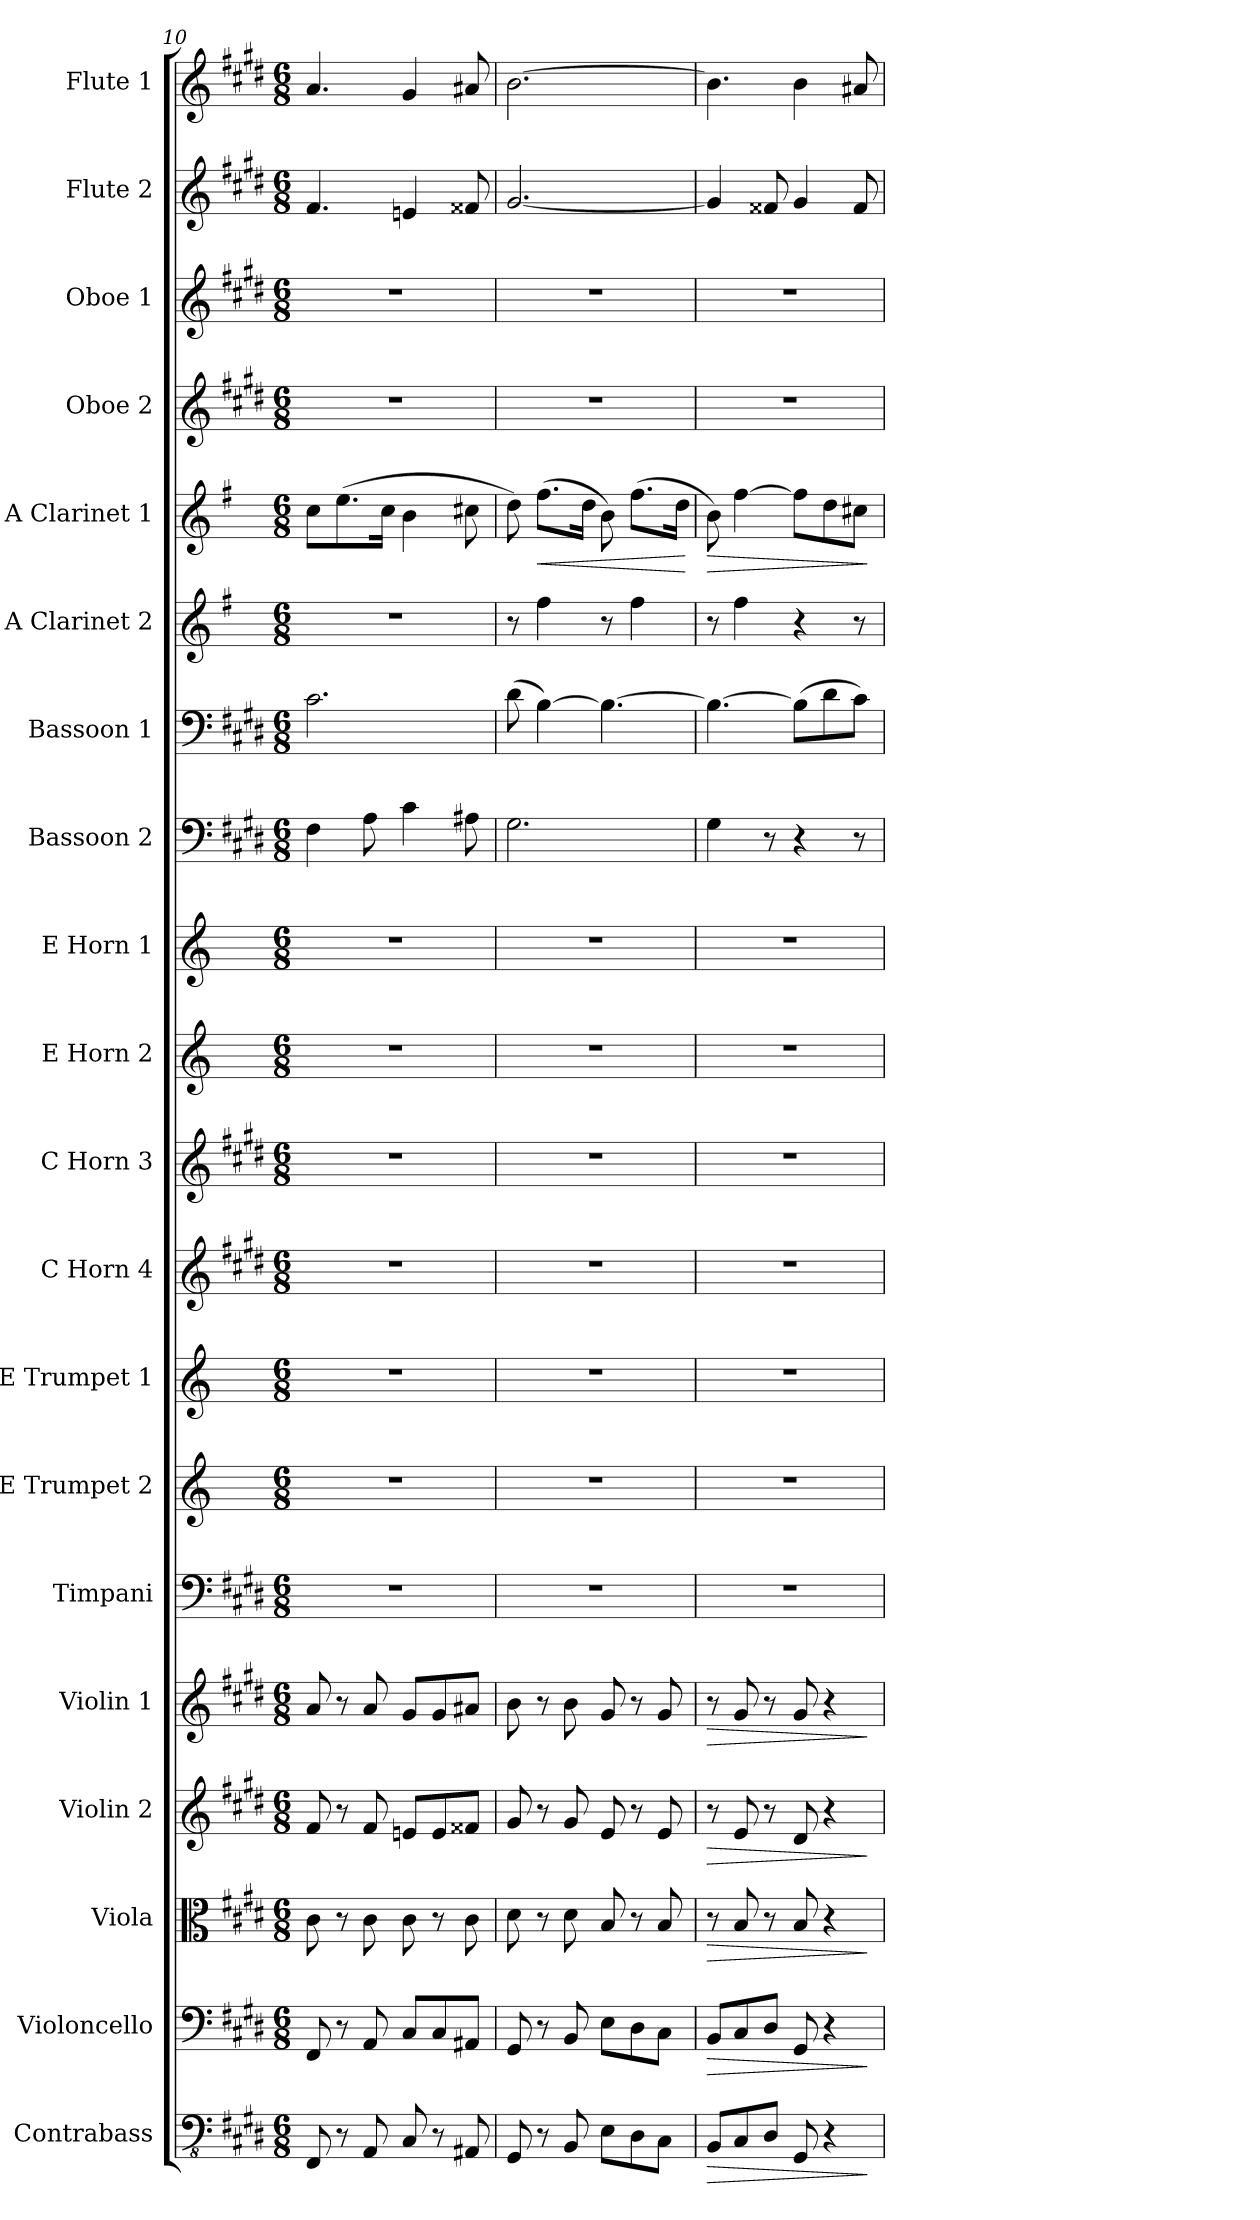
**kern	**dynam	**kern	**dynam	**kern	**dynam	**kern	**dynam	**kern	**dynam	**kern	**kern	**kern	**kern	**kern	**kern	**kern	**kern	**kern	**kern	**kern	**dynam	**kern	**kern	**kern	**kern
*part20	*part20	*part19	*part19	*part18	*part18	*part17	*part17	*part16	*part16	*part15	*part14	*part13	*part12	*part11	*part10	*part9	*part8	*part7	*part6	*part5	*part5	*part4	*part3	*part2	*part1
*staff20	*staff20	*staff19	*staff19	*staff18	*staff18	*staff17	*staff17	*staff16	*staff16	*staff15	*staff14	*staff13	*staff12	*staff11	*staff10	*staff9	*staff8	*staff7	*staff6	*staff5	*staff5	*staff4	*staff3	*staff2	*staff1
*I"Contrabass	*	*I"Violoncello	*	*I"Viola	*	*I"Violin 2	*	*I"Violin 1	*	*I"Timpani	*I"E Trumpet 2	*I"E Trumpet 1	*I"C Horn 4	*I"C Horn 3	*I"E Horn 2	*I"E Horn 1	*I"Bassoon 2	*I"Bassoon 1	*I"A Clarinet 2	*I"A Clarinet 1	*	*I"Oboe 2	*I"Oboe 1	*I"Flute 2	*I"Flute 1
*I'Cb	*	*I'Vc	*	*I'Vla	*	*I'Vln 2	*	*I'Vln 1	*	*I'Timp	*I'Tpt 2	*I'Tpt 1	*I'Hn 4	*I'Hn 3	*I'Hn 2	*I'Hn 1	*I'Bsn 2	*I'Bsn 1	*I'Cl 2	*I'Cl 1	*	*I'Ob 2	*I'Ob 1	*I'Fl 2	*I'Fl 1
*clefFv4	*	*clefF4	*	*clefC3	*	*clefG2	*	*clefG2	*	*clefF4	*clefG2	*clefG2	*clefG2	*clefG2	*clefG2	*clefG2	*clefF4	*clefF4	*clefG2	*clefG2	*	*clefG2	*clefG2	*clefG2	*clefG2
*	*	*	*	*	*	*	*	*	*	*	*ITrd-2c-4	*ITrd-2c-4	*ITrd7c12	*ITrd7c12	*ITrd5c8	*ITrd5c8	*	*	*ITrd2c3	*ITrd2c3	*	*	*	*	*
*k[f#c#g#d#]	*	*k[f#c#g#d#]	*	*k[f#c#g#d#]	*	*k[f#c#g#d#]	*	*k[f#c#g#d#]	*	*k[f#c#g#d#]	*k[f#c#g#d#]	*k[f#c#g#d#]	*k[f#c#g#d#]	*k[f#c#g#d#]	*k[f#c#g#d#]	*k[f#c#g#d#]	*k[f#c#g#d#]	*k[f#c#g#d#]	*k[f#c#g#d#]	*k[f#c#g#d#]	*	*k[f#c#g#d#]	*k[f#c#g#d#]	*k[f#c#g#d#]	*k[f#c#g#d#]
*M6/8	*	*M6/8	*	*M6/8	*	*M6/8	*	*M6/8	*	*M6/8	*M6/8	*M6/8	*M6/8	*M6/8	*M6/8	*M6/8	*M6/8	*M6/8	*M6/8	*M6/8	*	*M6/8	*M6/8	*M6/8	*M6/8
=10	=10	=10	=10	=10	=10	=10	=10	=10	=10	=10	=10	=10	=10	=10	=10	=10	=10	=10	=10	=10	=10	=10	=10	=10	=10
8FFF#/	.	8FF#/	.	8c#\	.	8f#/	.	8a/	.	2.r	2.r	2.r	2.r	2.r	2.r	2.r	4F#\	2.c#\	2.r	8a\L	.	2.r	2.r	4.f#/	4.a/
8r	.	8r	.	8r	.	8r	.	8r	.	.	.	.	.	.	.	.	.	.	.	(8.cc#\	.	.	.	.	.
8AAA/	.	8AA/	.	8c#\	.	8f#/	.	8a/	.	.	.	.	.	.	.	.	8A\	.	.	.	.	.	.	.	.
.	.	.	.	.	.	.	.	.	.	.	.	.	.	.	.	.	.	.	.	16a\Jk	.	.	.	.	.
8CC#/	.	8C#/L	.	8c#\	.	8en/L	.	8g#/L	.	.	.	.	.	.	.	.	4c#\	.	.	4g#\	.	.	.	4en/	4g#/
8r	.	8C#/	.	8r	.	8e/	.	8g#/	.	.	.	.	.	.	.	.	.	.	.	.	.	.	.	.	.
8AAA#X/	.	8AA#X/J	.	8c#\	.	8f##X/J	.	8a#X/J	.	.	.	.	.	.	.	.	8A#X\	.	.	8a#X\	.	.	.	8f##X/	8a#X/
=11	=11	=11	=11	=11	=11	=11	=11	=11	=11	=11	=11	=11	=11	=11	=11	=11	=11	=11	=11	=11	=11	=11	=11	=11	=11
8GGG#/	.	8GG#/	.	8d#\	.	8g#/	.	8b\	.	2.r	2.r	2.r	2.r	2.r	2.r	2.r	2.G#\	(8d#\	8r	8b\)	.	2.r	2.r	[2.g#/	[2.b\
!	!	!	!	!	!	!	!	!	!	!	!	!	!	!	!	!	!	!	!	!	!LO:HP:b	!	!	!	!
8r	.	8r	.	8r	.	8r	.	8r	.	.	.	.	.	.	.	.	.	[4B\)	4dd#\	(8.dd#\L	<	.	.	.	.
8BBB/	.	8BB/	.	8d#\	.	8g#/	.	8b\	.	.	.	.	.	.	.	.	.	.	.	.	.	.	.	.	.
.	.	.	.	.	.	.	.	.	.	.	.	.	.	.	.	.	.	.	.	16b\Jk	.	.	.	.	.
8EE\L	.	8E\L	.	8B/	.	8e/	.	8g#/	.	.	.	.	.	.	.	.	.	4.B\_	8r	8g#\)	.	.	.	.	.
8DD#\	.	8D#\	.	8r	.	8r	.	8r	.	.	.	.	.	.	.	.	.	.	4dd#\	(8.dd#\L	.	.	.	.	.
8CC#\J	.	8C#\J	.	8B/	.	8e/	.	8g#/	.	.	.	.	.	.	.	.	.	.	.	.	.	.	.	.	.
.	.	.	.	.	.	.	.	.	.	.	.	.	.	.	.	.	.	.	.	16b\Jk	.	.	.	.	.
.	.	.	.	.	.	.	.	.	.	.	.	.	.	.	.	.	.	.	.	.	[	.	.	.	.
=12	=12	=12	=12	=12	=12	=12	=12	=12	=12	=12	=12	=12	=12	=12	=12	=12	=12	=12	=12	=12	=12	=12	=12	=12	=12
!	!LO:HP:b	!	!LO:HP:b	!	!LO:HP:b	!	!LO:HP:b	!	!LO:HP:b	!	!	!	!	!	!	!	!	!	!	!	!LO:HP:b	!	!	!	!
8BBB/L	>	8BB/L	>	8r	>	8r	>	8r	>	2.r	2.r	2.r	2.r	2.r	2.r	2.r	4G#\	4.B\_	8r	8g#\)	>	2.r	2.r	4g#/]	4.b\]
8CC#/	.	8C#/	.	8B/	.	8e/	.	8g#/	.	.	.	.	.	.	.	.	.	.	4dd#\	[4dd#\	.	.	.	.	.
8DD#/J	.	8D#/J	.	8r	.	8r	.	8r	.	.	.	.	.	.	.	.	8r	.	.	.	.	.	.	8f##X/	.
8GGG#/	.	8GG#/	.	8B/	.	8d#/	.	8g#/	.	.	.	.	.	.	.	.	4r	(8B\L]	4r	8dd#\L]	.	.	.	4g#/	4b\
4r	.	4r	.	4r	.	4r	.	4r	.	.	.	.	.	.	.	.	.	8d#\	.	8b\	.	.	.	.	.
.	.	.	.	.	.	.	.	.	.	.	.	.	.	.	.	.	8r	8c#\J)	8r	8a#X\J	.	.	.	8f##/	8a#X/
.	]	.	]	.	]	.	]	.	]	.	.	.	.	.	.	.	.	.	.	.	]	.	.	.	.
=	=	=	=	=	=	=	=	=	=	=	=	=	=	=	=	=	=	=	=	=	=	=	=	=	=
*-	*-	*-	*-	*-	*-	*-	*-	*-	*-	*-	*-	*-	*-	*-	*-	*-	*-	*-	*-	*-	*-	*-	*-	*-	*-
